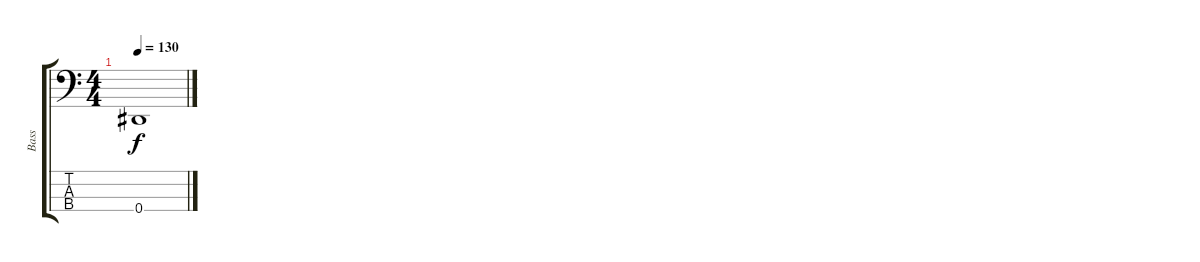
\track ("Bass" "Bass") {instrument electricbassfinger}
\staff {score tabs}
\tuning (Gb2 Db2 Ab1 Eb1) {hide}
\ts (4 4)
\tempo 130
\clef f4
\ks c
0.4.1{dy f}
